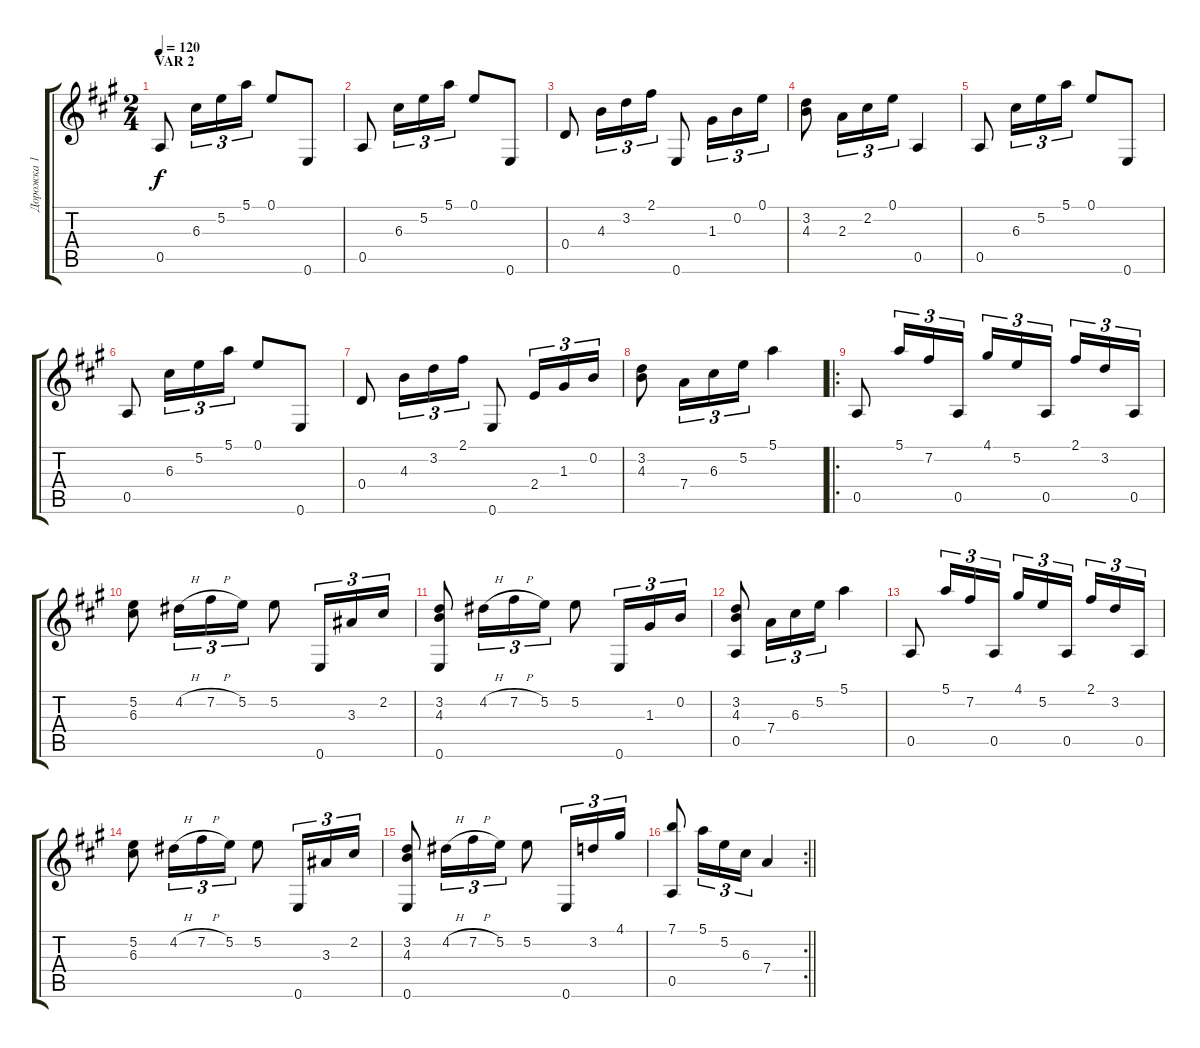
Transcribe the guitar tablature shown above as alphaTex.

\track ("Дорожка 1" "Дорожка 1") {instrument acousticguitarnylon}
\staff {score tabs}
\tuning (E4 B3 G3 D3 A2 E2) {hide}
\ts (2 4)
\section ("" "VAR 2")
\tempo 120
\clef g2
\ks a
0.5.8{dy f} 6.3.16{tu (3 2)} 5.2.16{tu (3 2)} 5.1.16{tu (3 2)} 0.1.8 0.6.8 |
0.5.8 6.3.16{tu (3 2)} 5.2.16{tu (3 2)} 5.1.16{tu (3 2)} 0.1.8 0.6.8 |
0.4.8 4.3.16{tu (3 2)} 3.2.16{tu (3 2)} 2.1.16{tu (3 2)} 0.6.8 1.3.16{tu (3 2)} 0.2.16{tu (3 2)} 0.1.16{tu (3 2)} |
(3.2 4.3).8 2.3.16{tu (3 2)} 2.2.16{tu (3 2)} 0.1.16{tu (3 2)} 0.5.4 |
0.5.8 6.3.16{tu (3 2)} 5.2.16{tu (3 2)} 5.1.16{tu (3 2)} 0.1.8 0.6.8 |
0.5.8 6.3.16{tu (3 2)} 5.2.16{tu (3 2)} 5.1.16{tu (3 2)} 0.1.8 0.6.8 |
0.4.8 4.3.16{tu (3 2)} 3.2.16{tu (3 2)} 2.1.16{tu (3 2)} 0.6.8 2.4.16{tu (3 2)} 1.3.16{tu (3 2)} 0.2.16{tu (3 2)} |
(3.2 4.3).8 7.4.16{tu (3 2)} 6.3.16{tu (3 2)} 5.2.16{tu (3 2)} 5.1.4 |
\ro
0.5.8 5.1.16{tu (3 2)} 7.2.16{tu (3 2)} 0.5.16{tu (3 2)} 4.1.16{tu (3 2)} 5.2.16{tu (3 2)} 0.5.16{tu (3 2) beam splitsecondary} 2.1.16{tu (3 2)} 3.2.16{tu (3 2)} 0.5.16{tu (3 2)} |
(5.2 6.3).8 4.2{h}.16{tu (3 2)} 7.2{h}.16{tu (3 2)} 5.2.16{tu (3 2)} 5.2.8 0.6.16{tu (3 2)} 3.3.16{tu (3 2)} 2.2.16{tu (3 2)} |
(3.2 4.3 0.6).8 4.2{h}.16{tu (3 2)} 7.2{h}.16{tu (3 2)} 5.2.16{tu (3 2)} 5.2.8 0.6.16{tu (3 2)} 1.3.16{tu (3 2)} 0.2.16{tu (3 2)} |
(3.2 4.3 0.5).8 7.4.16{tu (3 2)} 6.3.16{tu (3 2)} 5.2.16{tu (3 2)} 5.1.4 |
0.5.8 5.1.16{tu (3 2)} 7.2.16{tu (3 2)} 0.5.16{tu (3 2)} 4.1.16{tu (3 2)} 5.2.16{tu (3 2)} 0.5.16{tu (3 2) beam splitsecondary} 2.1.16{tu (3 2)} 3.2.16{tu (3 2)} 0.5.16{tu (3 2)} |
(5.2 6.3).8 4.2{h}.16{tu (3 2)} 7.2{h}.16{tu (3 2)} 5.2.16{tu (3 2)} 5.2.8 0.6.16{tu (3 2)} 3.3.16{tu (3 2)} 2.2.16{tu (3 2)} |
(3.2 4.3 0.6).8 4.2{h}.16{tu (3 2)} 7.2{h}.16{tu (3 2)} 5.2.16{tu (3 2)} 5.2.8 0.6.16{tu (3 2)} 3.2.16{tu (3 2)} 4.1.16{tu (3 2)} |
\rc 2
\barLineRight lightlight
(7.1 0.5).8 5.1.16{tu (3 2)} 5.2.16{tu (3 2)} 6.3.16{tu (3 2)} 7.4.4
